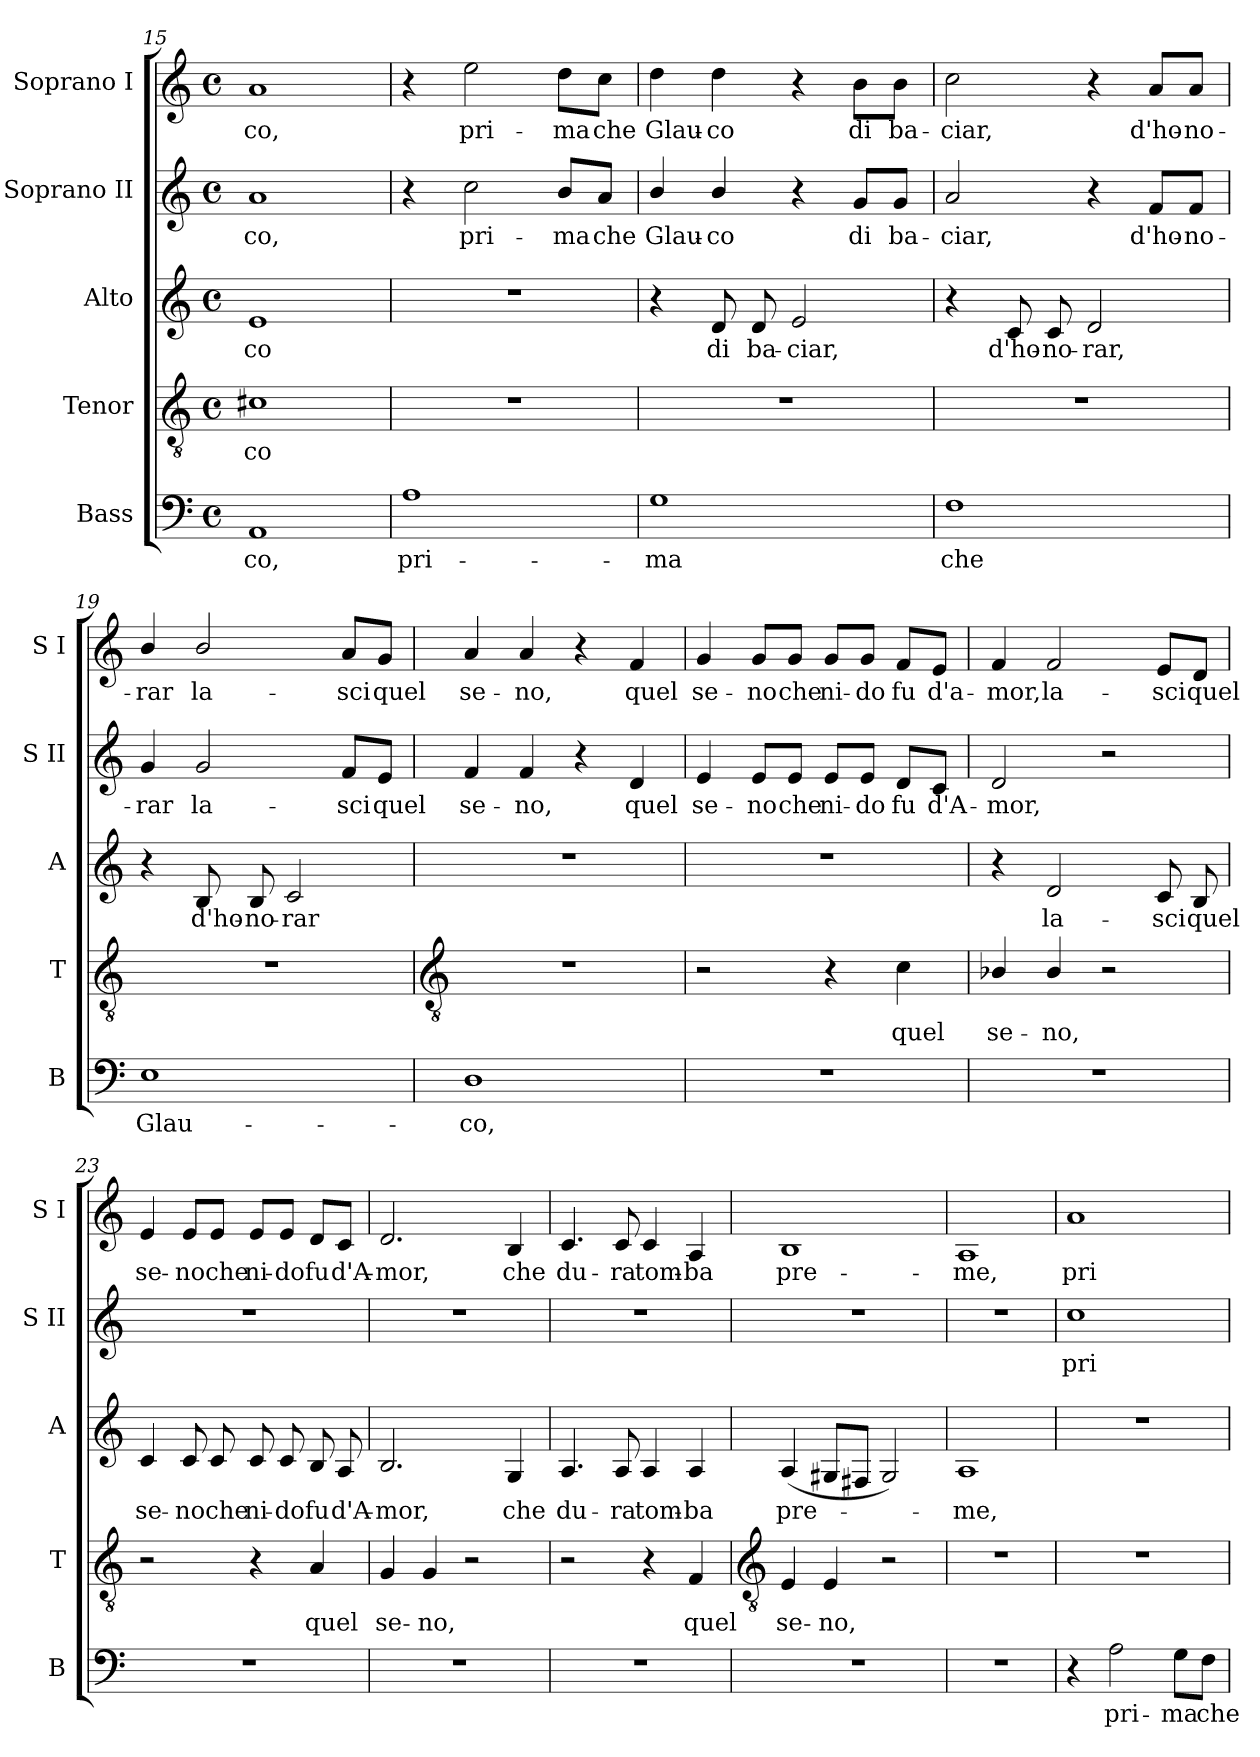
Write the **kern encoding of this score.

**kern	**text	**kern	**text	**kern	**text	**kern	**text	**kern	**text
*part5	*part5	*part4	*part4	*part3	*part3	*part2	*part2	*part1	*part1
*staff5	*staff5	*staff4	*staff4	*staff3	*staff3	*staff2	*staff2	*staff1	*staff1
*I"Bass	*	*I"Tenor	*	*I"Alto	*	*I"Soprano II	*	*I"Soprano I	*
*I'B	*	*I'T	*	*I'A	*	*I'S II	*	*I'S I	*
*clefF4	*	*clefGv2	*	*clefG2	*	*clefG2	*	*clefG2	*
*k[]	*	*k[]	*	*k[]	*	*k[]	*	*k[]	*
*C:	*	*C:	*	*C:	*	*C:	*	*C:	*
*M4/4	*	*M4/4	*	*M4/4	*	*M4/4	*	*M4/4	*
*met(c)	*	*met(c)	*	*met(c)	*	*met(c)	*	*met(c)	*
=15	=15	=15	=15	=15	=15	=15	=15	=15	=15
!	!LO:LY:b	!	!LO:LY:b	!	!LO:LY:b	!	!LO:LY:b	!	!LO:LY:b
1AA	-co,	1c#X	co	1e	-co	1a	co,	1a	-co,
=16	=16	=16	=16	=16	=16	=16	=16	=16	=16
!	!LO:LY:b	!	!	!	!	!	!	!	!
1A	pri-	1r	.	1r	.	4r	.	4r	.
!	!	!	!	!	!	!	!LO:LY:b	!	!LO:LY:b
.	.	.	.	.	.	2cc	pri-	2ee	pri-
!	!	!	!	!	!	!	!LO:LY:b	!	!LO:LY:b
.	.	.	.	.	.	8b/L	-ma	8dd\L	-ma
!	!	!	!	!	!	!	!LO:LY:b	!	!LO:LY:b
.	.	.	.	.	.	8a/J	che	8cc\J	che
=17	=17	=17	=17	=17	=17	=17	=17	=17	=17
!	!LO:LY:b	!	!	!	!	!	!LO:LY:b	!	!LO:LY:b
1G	-ma	1r	.	4r	.	4b/	Glau-	4dd	Glau-
!	!	!	!	!	!LO:LY:b	!	!LO:LY:b	!	!LO:LY:b
.	.	.	.	8d	di	4b/	-co	4dd	-co
!	!	!	!	!	!LO:LY:b	!	!	!	!
.	.	.	.	8d	ba-	.	.	.	.
!	!	!	!	!	!LO:LY:b	!	!	!	!
.	.	.	.	2e	-ciar,	4r	.	4r	.
!	!	!	!	!	!	!	!LO:LY:b	!	!LO:LY:b
.	.	.	.	.	.	8g/L	di	8b\L	di
!	!	!	!	!	!	!	!LO:LY:b	!	!LO:LY:b
.	.	.	.	.	.	8g/J	ba-	8b\J	ba-
=18	=18	=18	=18	=18	=18	=18	=18	=18	=18
!	!LO:LY:b	!	!	!	!	!	!LO:LY:b	!	!LO:LY:b
1F	che	1r	.	4r	.	2a	-ciar,	2cc	-ciar,
!	!	!	!	!	!LO:LY:b	!	!	!	!
.	.	.	.	8c	d'ho-	.	.	.	.
!	!	!	!	!	!LO:LY:b	!	!	!	!
.	.	.	.	8c	-no-	.	.	.	.
!	!	!	!	!	!LO:LY:b	!	!	!	!
.	.	.	.	2d	-rar,	4r	.	4r	.
!	!	!	!	!	!	!	!LO:LY:b	!	!LO:LY:b
.	.	.	.	.	.	8f/L	d'ho-	8a/L	d'ho-
!	!	!	!	!	!	!	!LO:LY:b	!	!LO:LY:b
.	.	.	.	.	.	8f/J	-no-	8a/J	-no-
=19	=19	=19	=19	=19	=19	=19	=19	=19	=19
!	!LO:LY:b	!	!	!	!	!	!LO:LY:b	!	!LO:LY:b
1E	Glau-	1r	.	4r	.	4g	-rar	4b/	-rar
!	!	!	!	!	!LO:LY:b	!	!LO:LY:b	!	!LO:LY:b
.	.	.	.	8B	d'ho-	2g	la-	2b/	la-
!	!	!	!	!	!LO:LY:b	!	!	!	!
.	.	.	.	8B	-no-	.	.	.	.
!	!	!	!	!	!LO:LY:b	!	!	!	!
.	.	.	.	2c	-rar	.	.	.	.
!	!	!	!	!	!	!	!LO:LY:b	!	!LO:LY:b
.	.	.	.	.	.	8f/L	-sci	8a/L	-sci
!	!	!	!	!	!	!	!LO:LY:b	!	!LO:LY:b
.	.	.	.	.	.	8e/J	quel	8g/J	quel
!!LO:LB:g=z
=20	=20	=20	=20	=20	=20	=20	=20	=20	=20
*	*	*clefGv2	*	*	*	*	*	*	*
!	!LO:LY:b	!	!	!	!	!	!LO:LY:b	!	!LO:LY:b
1D	-co,	1r	.	1r	.	4f	se-	4a	se-
!	!	!	!	!	!	!	!LO:LY:b	!	!LO:LY:b
.	.	.	.	.	.	4f	-no,	4a	-no,
.	.	.	.	.	.	4r	.	4r	.
!	!	!	!	!	!	!	!LO:LY:b	!	!LO:LY:b
.	.	.	.	.	.	4d	quel	4f	quel
=21	=21	=21	=21	=21	=21	=21	=21	=21	=21
!	!	!	!	!	!	!	!LO:LY:b	!	!LO:LY:b
1r	.	2r	.	1r	.	4e	se-	4g	se-
!	!	!	!	!	!	!	!LO:LY:b	!	!LO:LY:b
.	.	.	.	.	.	8e/L	-no	8g/L	-no
!	!	!	!	!	!	!	!LO:LY:b	!	!LO:LY:b
.	.	.	.	.	.	8e/J	che	8g/J	che
!	!	!	!	!	!	!	!LO:LY:b	!	!LO:LY:b
.	.	4r	.	.	.	8e/L	ni-	8g/L	ni-
!	!	!	!	!	!	!	!LO:LY:b	!	!LO:LY:b
.	.	.	.	.	.	8e/J	-do	8g/J	-do
!	!	!	!LO:LY:b	!	!	!	!LO:LY:b	!	!LO:LY:b
.	.	4c	quel	.	.	8d/L	fu	8f/L	fu
!	!	!	!	!	!	!	!LO:LY:b	!	!LO:LY:b
.	.	.	.	.	.	8c/J	d'A-	8e/J	d'a-
=22	=22	=22	=22	=22	=22	=22	=22	=22	=22
!	!	!	!LO:LY:b	!	!	!	!LO:LY:b	!	!LO:LY:b
1r	.	4B-X/	se-	4r	.	2d	-mor,	4f	-mor,
!	!	!	!LO:LY:b	!	!LO:LY:b	!	!	!	!LO:LY:b
.	.	4B-/	-no,	2d	la-	.	.	2f	la-
.	.	2r	.	.	.	2r	.	.	.
!	!	!	!	!	!LO:LY:b	!	!	!	!LO:LY:b
.	.	.	.	8c	-sci	.	.	8e/L	-sci
!	!	!	!	!	!LO:LY:b	!	!	!	!LO:LY:b
.	.	.	.	8B	quel	.	.	8d/J	quel
=23	=23	=23	=23	=23	=23	=23	=23	=23	=23
!	!	!	!	!	!LO:LY:b	!	!	!	!LO:LY:b
1r	.	2r	.	4c	se-	1r	.	4e	se-
!	!	!	!	!	!LO:LY:b	!	!	!	!LO:LY:b
.	.	.	.	8c	-no	.	.	8e/L	-no
!	!	!	!	!	!LO:LY:b	!	!	!	!LO:LY:b
.	.	.	.	8c	che	.	.	8e/J	che
!	!	!	!	!	!LO:LY:b	!	!	!	!LO:LY:b
.	.	4r	.	8c	ni-	.	.	8e/L	ni-
!	!	!	!	!	!LO:LY:b	!	!	!	!LO:LY:b
.	.	.	.	8c	-do	.	.	8e/J	-do
!	!	!	!LO:LY:b	!	!LO:LY:b	!	!	!	!LO:LY:b
.	.	4A	quel	8B	fu	.	.	8d/L	fu
!	!	!	!	!	!LO:LY:b	!	!	!	!LO:LY:b
.	.	.	.	8A	d'A-	.	.	8c/J	d'A-
=24	=24	=24	=24	=24	=24	=24	=24	=24	=24
!	!	!	!LO:LY:b	!	!LO:LY:b	!	!	!	!LO:LY:b
1r	.	4G	se-	2.B	-mor,	1r	.	2.d	-mor,
!	!	!	!LO:LY:b	!	!	!	!	!	!
.	.	4G	-no,	.	.	.	.	.	.
.	.	2r	.	.	.	.	.	.	.
!	!	!	!	!	!LO:LY:b	!	!	!	!LO:LY:b
.	.	.	.	4G	che	.	.	4B	che
=25	=25	=25	=25	=25	=25	=25	=25	=25	=25
!	!	!	!	!	!LO:LY:b	!	!	!	!LO:LY:b
1r	.	2r	.	4.A	du-	1r	.	4.c	du-
!	!	!	!	!	!LO:LY:b	!	!	!	!LO:LY:b
.	.	.	.	8A	-ra	.	.	8c	-ra
!	!	!	!	!	!LO:LY:b	!	!	!	!LO:LY:b
.	.	4r	.	4A	tom-	.	.	4c	tom-
!	!	!	!LO:LY:b	!	!LO:LY:b	!	!	!	!LO:LY:b
.	.	4F	quel	4A	-ba	.	.	4A	-ba
!!LO:LB:g=z
=26	=26	=26	=26	=26	=26	=26	=26	=26	=26
*	*	*clefGv2	*	*	*	*	*	*	*
!	!	!	!LO:LY:b	!	!LO:LY:b	!	!	!	!LO:LY:b
1r	.	4E	se-	(<4A	pre-	1r	.	1B	pre-
!	!	!	!LO:LY:b	!	!	!	!	!	!
.	.	4E	-no,	8G#XL	.	.	.	.	.
.	.	.	.	8F#XJ	.	.	.	.	.
.	.	2r	.	2G#)	.	.	.	.	.
=27	=27	=27	=27	=27	=27	=27	=27	=27	=27
!	!	!	!	!	!LO:LY:b	!	!	!	!LO:LY:b
1r	.	1r	.	1A	me,	1r	.	1A	-me,
=28	=28	=28	=28	=28	=28	=28	=28	=28	=28
!	!	!	!	!	!	!	!LO:LY:b	!	!LO:LY:b
4r	.	1r	.	1r	.	1cc	pri-	1a	pri-
!	!LO:LY:b	!	!	!	!	!	!	!	!
2A	pri-	.	.	.	.	.	.	.	.
!	!LO:LY:b	!	!	!	!	!	!	!	!
8G\L	-ma	.	.	.	.	.	.	.	.
!	!LO:LY:b	!	!	!	!	!	!	!	!
8F\J	che	.	.	.	.	.	.	.	.
=	=	=	=	=	=	=	=	=	=
*-	*-	*-	*-	*-	*-	*-	*-	*-	*-
